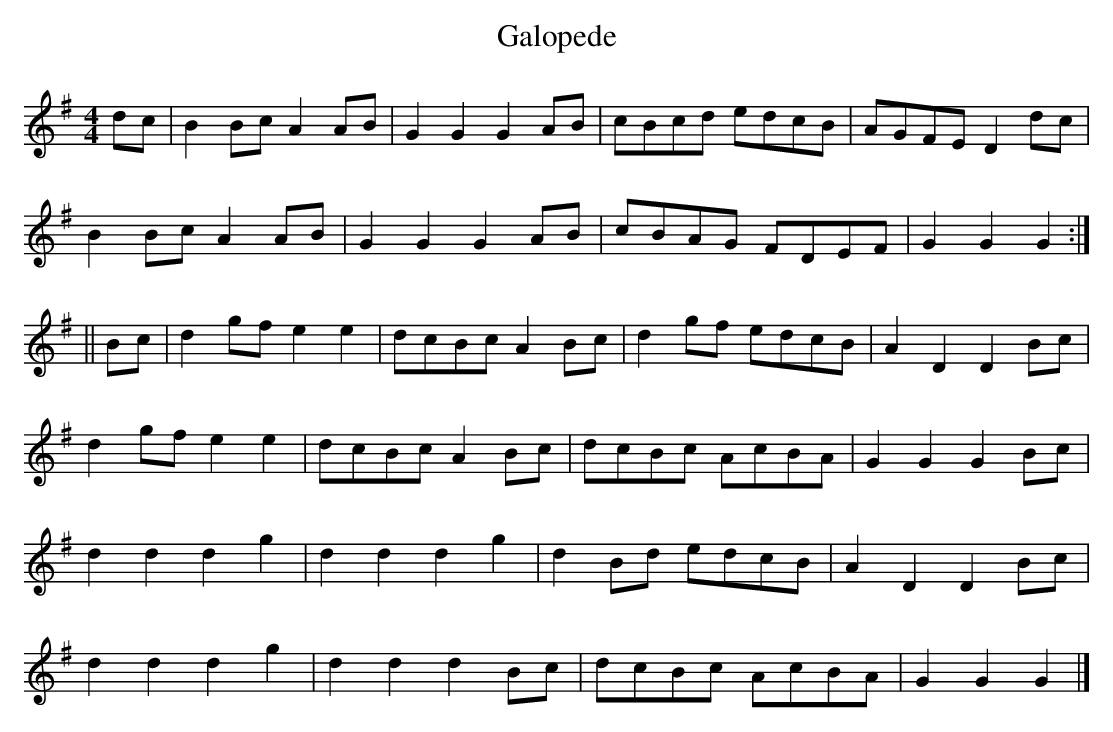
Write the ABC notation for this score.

X:1
T:Galopede
L:1/8
M:4/4
K:G major
dc|B2Bc A2AB|G2G2 G2AB|cBcd edcB|AGFE D2dc|
B2Bc A2AB|G2G2 G2AB|cBAG FDEF|G2G2 G2:|
||Bc|d2gf e2e2|dcBc A2Bc|d2gf edcB|A2D2 D2Bc|
d2gf e2e2|dcBc A2Bc|dcBc AcBA|G2G2 G2Bc|
d2d2 d2g2|d2d2 d2g2|d2Bd edcB|A2D2 D2Bc|
d2d2 d2g2|d2d2 d2Bc|dcBc AcBA|G2G2 G2 |]
